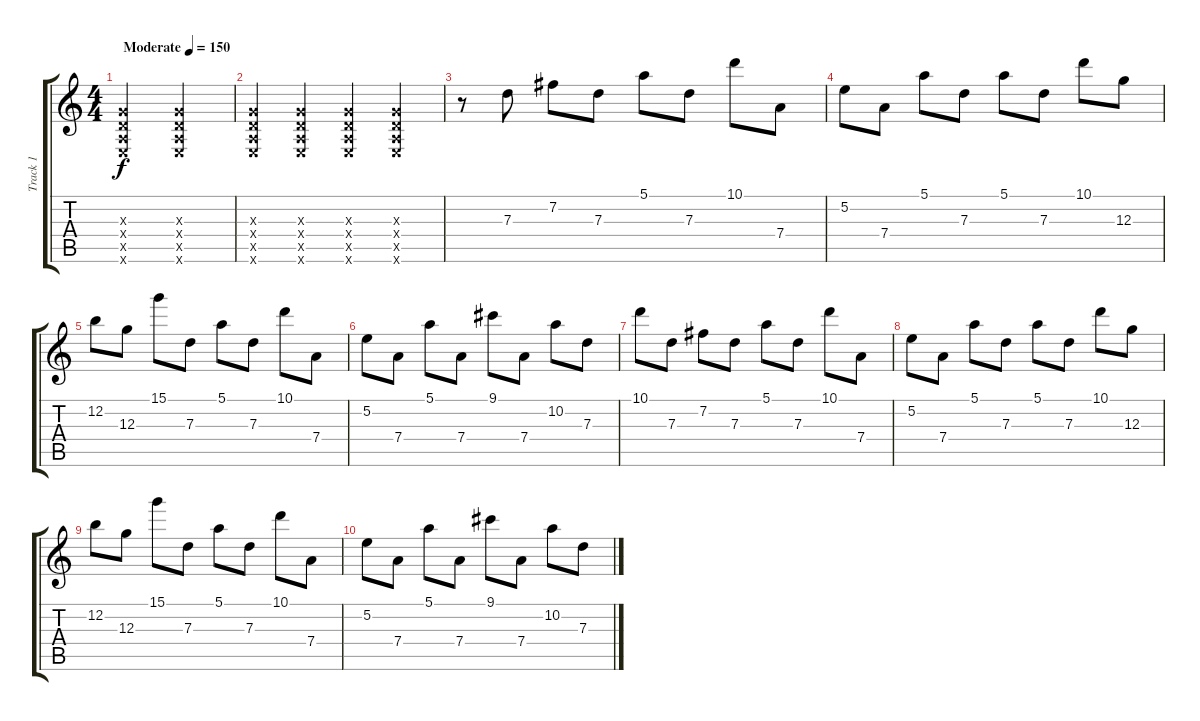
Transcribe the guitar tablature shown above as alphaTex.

\track ("Track 1" "Track 1") {instrument acousticguitarsteel}
\staff {score tabs}
\tuning (E4 B3 G3 D3 A2 E2) {hide}
\ts (4 4)
\tempo (150 "Moderate")
\clef g2
\ks c
(0.3{x} 0.4{x} 0.5{x} 0.6{x}).2{dy f instrument acousticguitarsteel} (0.3{x} 0.4{x} 0.5{x} 0.6{x}).2 |
(0.3{x} 0.4{x} 0.5{x} 0.6{x}).4 (0.3{x} 0.4{x} 0.5{x} 0.6{x}).4 (0.3{x} 0.4{x} 0.5{x} 0.6{x}).4 (0.3{x} 0.4{x} 0.5{x} 0.6{x}).4 |
r.8 7.3.8 7.2.8 7.3.8 5.1.8 7.3.8 10.1.8 7.4.8 |
5.2.8 7.4.8 5.1.8 7.3.8 5.1.8 7.3.8 10.1.8 12.3.8 |
12.2.8 12.3.8 15.1.8 7.3.8 5.1.8 7.3.8 10.1.8 7.4.8 |
5.2.8 7.4.8 5.1.8 7.4.8 9.1.8 7.4.8 10.2.8 7.3.8 |
10.1.8 7.3.8 7.2.8 7.3.8 5.1.8 7.3.8 10.1.8 7.4.8 |
5.2.8 7.4.8 5.1.8 7.3.8 5.1.8 7.3.8 10.1.8 12.3.8 |
12.2.8 12.3.8 15.1.8 7.3.8 5.1.8 7.3.8 10.1.8 7.4.8 |
5.2.8 7.4.8 5.1.8 7.4.8 9.1.8 7.4.8 10.2.8 7.3.8
